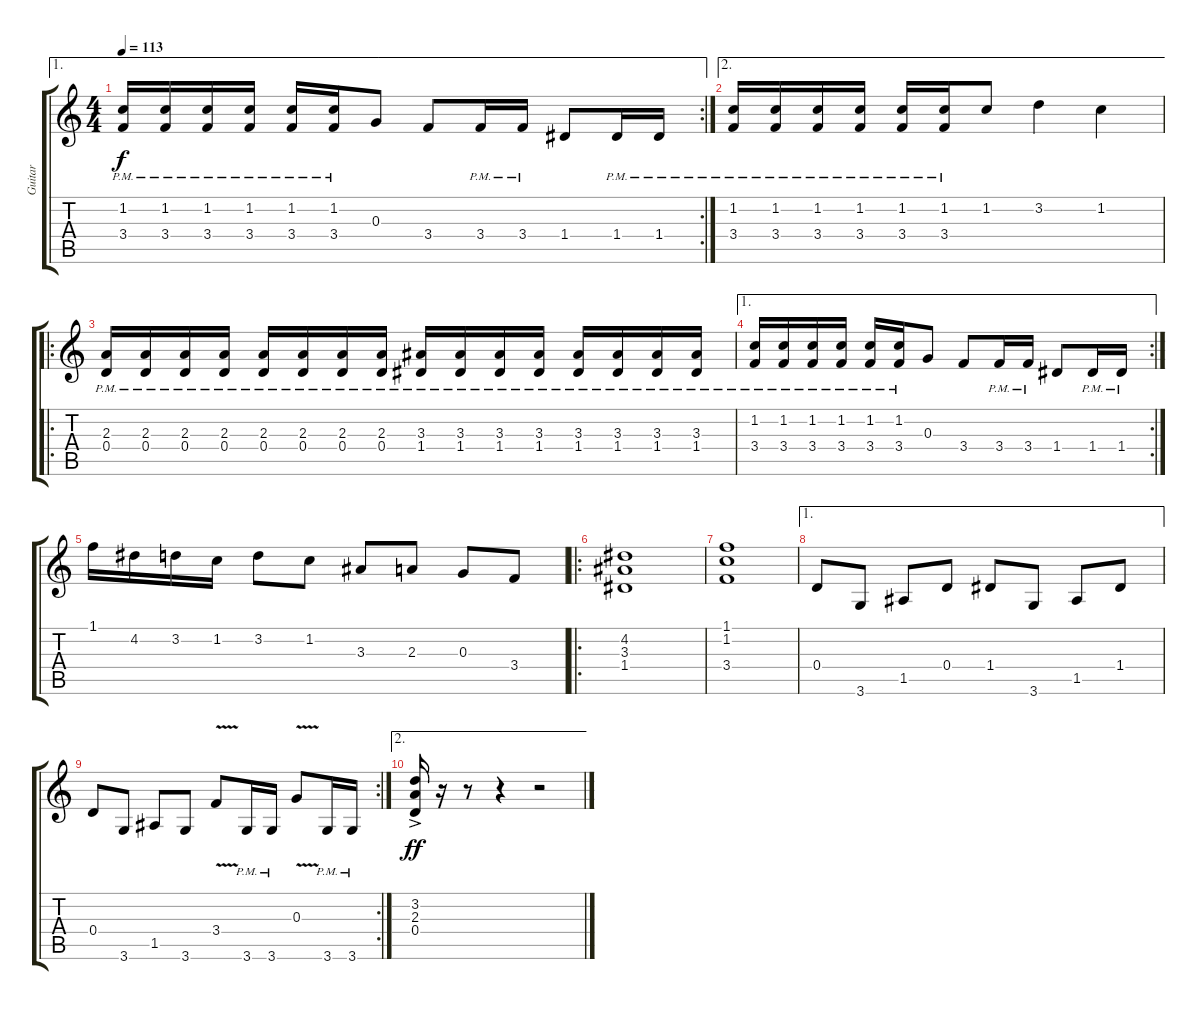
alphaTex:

\track ("Guitar" "Guitar") {instrument distortionguitar}
\staff {score tabs}
\tuning (E4 B3 G3 D3 A2 E2) {hide}
\ae 1
\rc 2
\ts (4 4)
\tempo 113
\clef g2
\ks c
(1.2{pm} 3.4{pm}).16{dy f} (1.2{pm} 3.4{pm}).16 (1.2{pm} 3.4{pm}).16 (1.2{pm} 3.4{pm}).16 (1.2{pm} 3.4{pm}).16 (1.2{pm} 3.4{pm}).16 0.3.8 3.4.8 3.4{pm}.16 3.4{pm}.16 1.4.8 1.4{pm}.16 1.4{pm}.16 |
\ae 2
(1.2{pm} 3.4{pm}).16 (1.2{pm} 3.4{pm}).16 (1.2{pm} 3.4{pm}).16 (1.2{pm} 3.4{pm}).16 (1.2{pm} 3.4{pm}).16 (1.2{pm} 3.4{pm}).16 1.2.8 3.2.4 1.2.4 |
\ro
(2.3{pm} 0.4{pm}).16 (2.3{pm} 0.4{pm}).16 (2.3{pm} 0.4{pm}).16 (2.3{pm} 0.4{pm}).16 (2.3{pm} 0.4{pm}).16 (2.3{pm} 0.4{pm}).16 (2.3{pm} 0.4{pm}).16 (2.3{pm} 0.4{pm}).16 (3.3{pm} 1.4{pm}).16 (3.3{pm} 1.4{pm}).16 (3.3{pm} 1.4{pm}).16 (3.3{pm} 1.4{pm}).16 (3.3{pm} 1.4{pm}).16 (3.3{pm} 1.4{pm}).16 (3.3{pm} 1.4{pm}).16 (3.3{pm} 1.4{pm}).16 |
\ae 1
\rc 2
(1.2{pm} 3.4{pm}).16 (1.2{pm} 3.4{pm}).16 (1.2{pm} 3.4{pm}).16 (1.2{pm} 3.4{pm}).16 (1.2{pm} 3.4{pm}).16 (1.2{pm} 3.4{pm}).16 0.3.8 3.4.8 3.4{pm}.16 3.4{pm}.16 1.4.8 1.4{pm}.16 1.4{pm}.16 |
1.1.16 4.2.16 3.2.16 1.2.16 3.2.8 1.2.8 3.3.8 2.3.8 0.3.8 3.4.8 |
\ro
(4.2 3.3 1.4).1 |
(1.1 1.2 3.4).1 |
\ae 1
0.4.8 3.6.8 1.5.8 0.4.8 1.4.8 3.6.8 1.5.8 1.4.8 |
\rc 2
0.4.8 3.6.8 1.5.8 3.6.8 3.4{v}.8 3.6{pm}.16 3.6{pm}.16 0.3{v}.8 3.6{pm}.16 3.6{pm}.16 |
\ae 2
(3.2{ac} 2.3{ac} 0.4).16{dy ff} r.16 r.8 r.4 r.2
